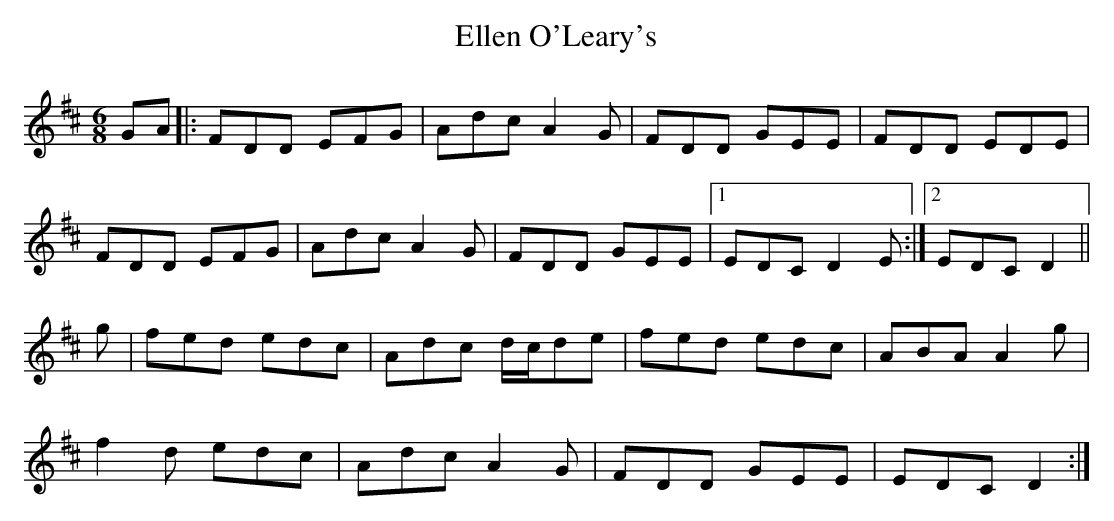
X:1
T: Ellen O'Leary's
L: 1/8
M: 6/8
K: D
GA|: FDD EFG|Adc A2G|FDD GEE|FDD EDE|
FDD EFG|Adc A2G|FDD GEE|1 EDC D2E :|2\
EDC D2||
g|fed edc|Adc d/c/de|fed edc|ABA A2g|
f2d edc|Adc A2G|FDD GEE|EDC D2 :|
